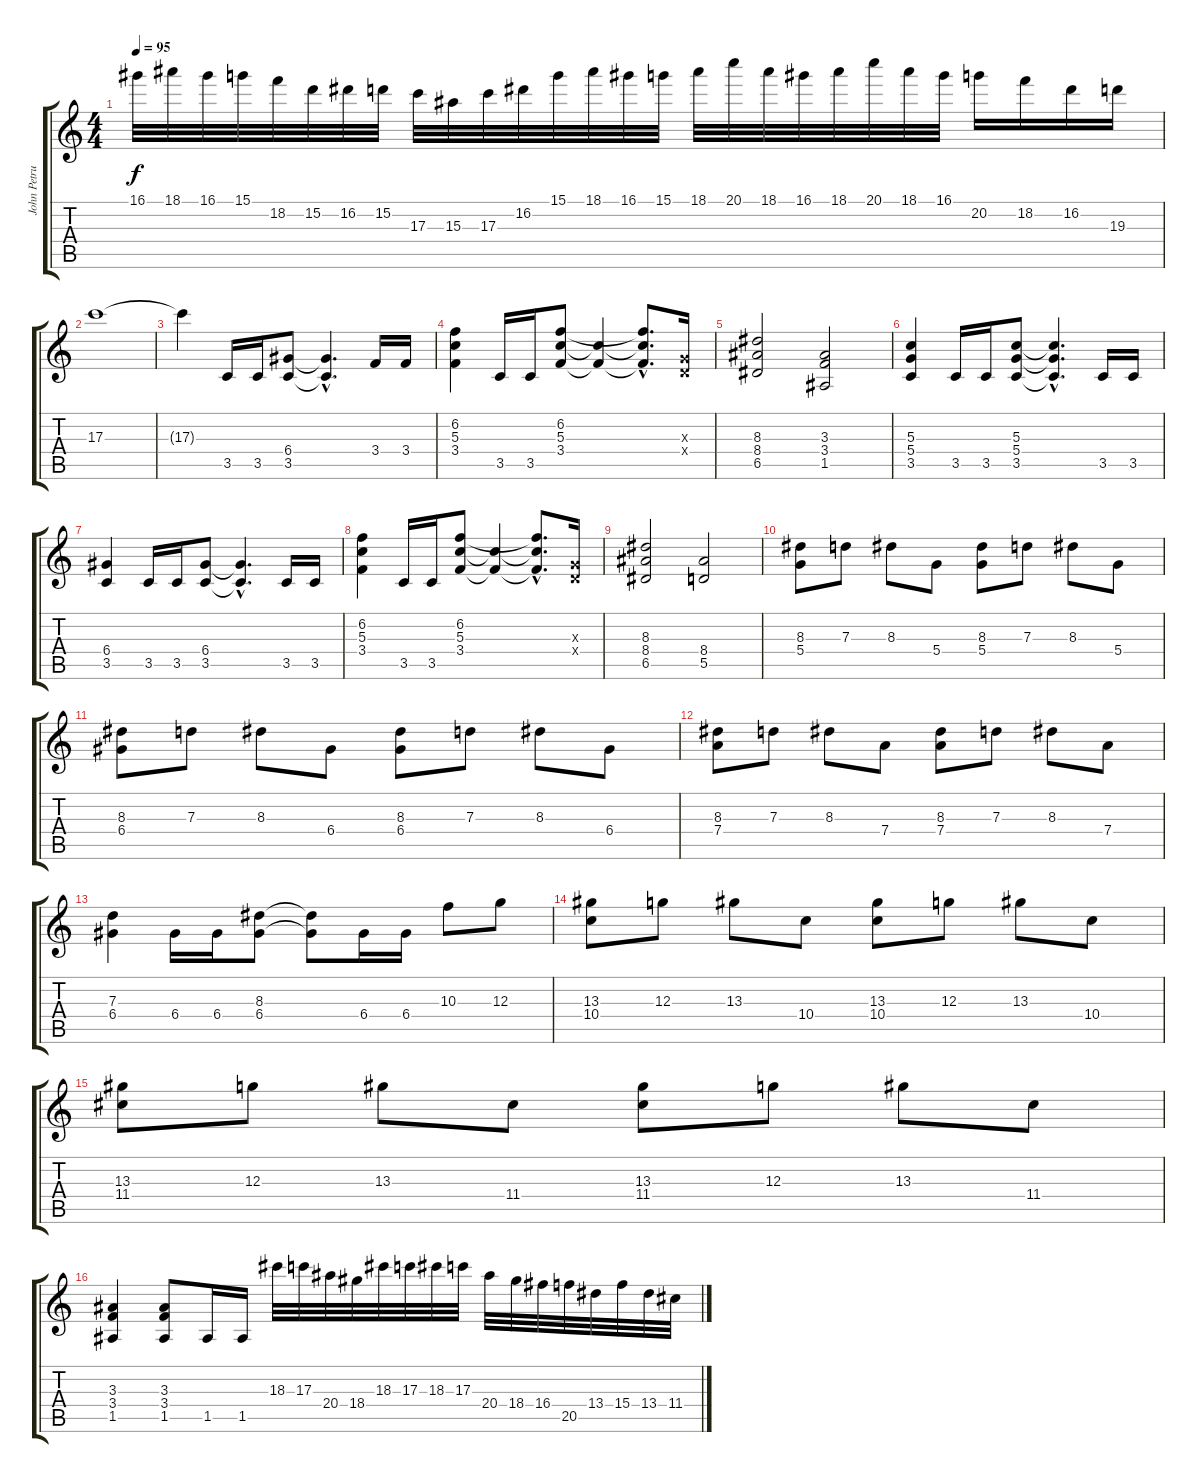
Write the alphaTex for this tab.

\track ("John Petrucci" "John Petru") {instrument distortionguitar}
\staff {score tabs}
\tuning (E4 B3 G3 D3 A2 D2) {hide}
\ts (4 4)
\tempo 95
\clef g2
\ks c
16.1.32{dy f} 18.1.32 16.1.32 15.1.32 18.2.32 15.2.32 16.2.32 15.2.32 17.3.32 15.3.32 17.3.32 16.2.32 15.1.32 18.1.32 16.1.32 15.1.32 18.1.32 20.1.32 18.1.32 16.1.32 18.1.32 20.1.32 18.1.32 16.1.32 20.2.16 18.2.16 16.2.16 19.3.16 |
17.3.1 |
17.3{t}.4 3.5.16 3.5.16 (6.4 3.5).8 (6.4{hac t} 3.5{hac t}).4{d} 3.4.16 3.4.16 |
(6.2 5.3 3.4).4 3.5.16 3.5.16 (6.2 5.3 3.4).8 (5.3{t} 3.4{t}).4 (6.2{hac t} 5.3{hac t} 3.4{hac t}).8{d} (0.3{x} 0.4{x}).16 |
(8.3 8.4 6.5).2 (3.3 3.4 1.5).2 |
(5.3 5.4 3.5).4 3.5.16 3.5.16 (5.3 5.4 3.5).8 (5.3{hac t} 5.4{hac t} 3.5{hac t}).4{d} 3.5.16 3.5.16 |
(6.4 3.5).4 3.5.16 3.5.16 (6.4 3.5).8 (6.4{hac t} 3.5{hac t}).4{d} 3.5.16 3.5.16 |
(6.2 5.3 3.4).4 3.5.16 3.5.16 (6.2 5.3 3.4).8 (5.3{t} 3.4{t}).4 (6.2{hac t} 5.3{hac t} 3.4{hac t}).8{d} (0.3{x} 0.4{x}).16 |
(8.3 8.4 6.5).2 (8.4 5.5).2 |
(8.3 5.4).8 7.3.8 8.3.8 5.4.8 (8.3 5.4).8 7.3.8 8.3.8 5.4.8 |
(8.3 6.4).8 7.3.8 8.3.8 6.4.8 (8.3 6.4).8 7.3.8 8.3.8 6.4.8 |
(8.3 7.4).8 7.3.8 8.3.8 7.4.8 (8.3 7.4).8 7.3.8 8.3.8 7.4.8 |
(7.3 6.4).4 6.4.16 6.4.16 (8.3 6.4).8 (8.3{t} 6.4{t}).8 6.4.16 6.4.16 10.3.8 12.3.8 |
(13.3 10.4).8 12.3.8 13.3.8 10.4.8 (13.3 10.4).8 12.3.8 13.3.8 10.4.8 |
(13.3 11.4).8 12.3.8 13.3.8 11.4.8 (13.3 11.4).8 12.3.8 13.3.8 11.4.8 |
(3.3 3.4 1.5).4 (3.3 3.4 1.5).8 1.5.16 1.5.16 18.3.32 17.3.32 20.4.32 18.4.32 18.3.32 17.3.32 18.3.32 17.3.32 20.4.32 18.4.32 16.4.32 20.5.32 13.4.32 15.4.32 13.4.32 11.4.32
